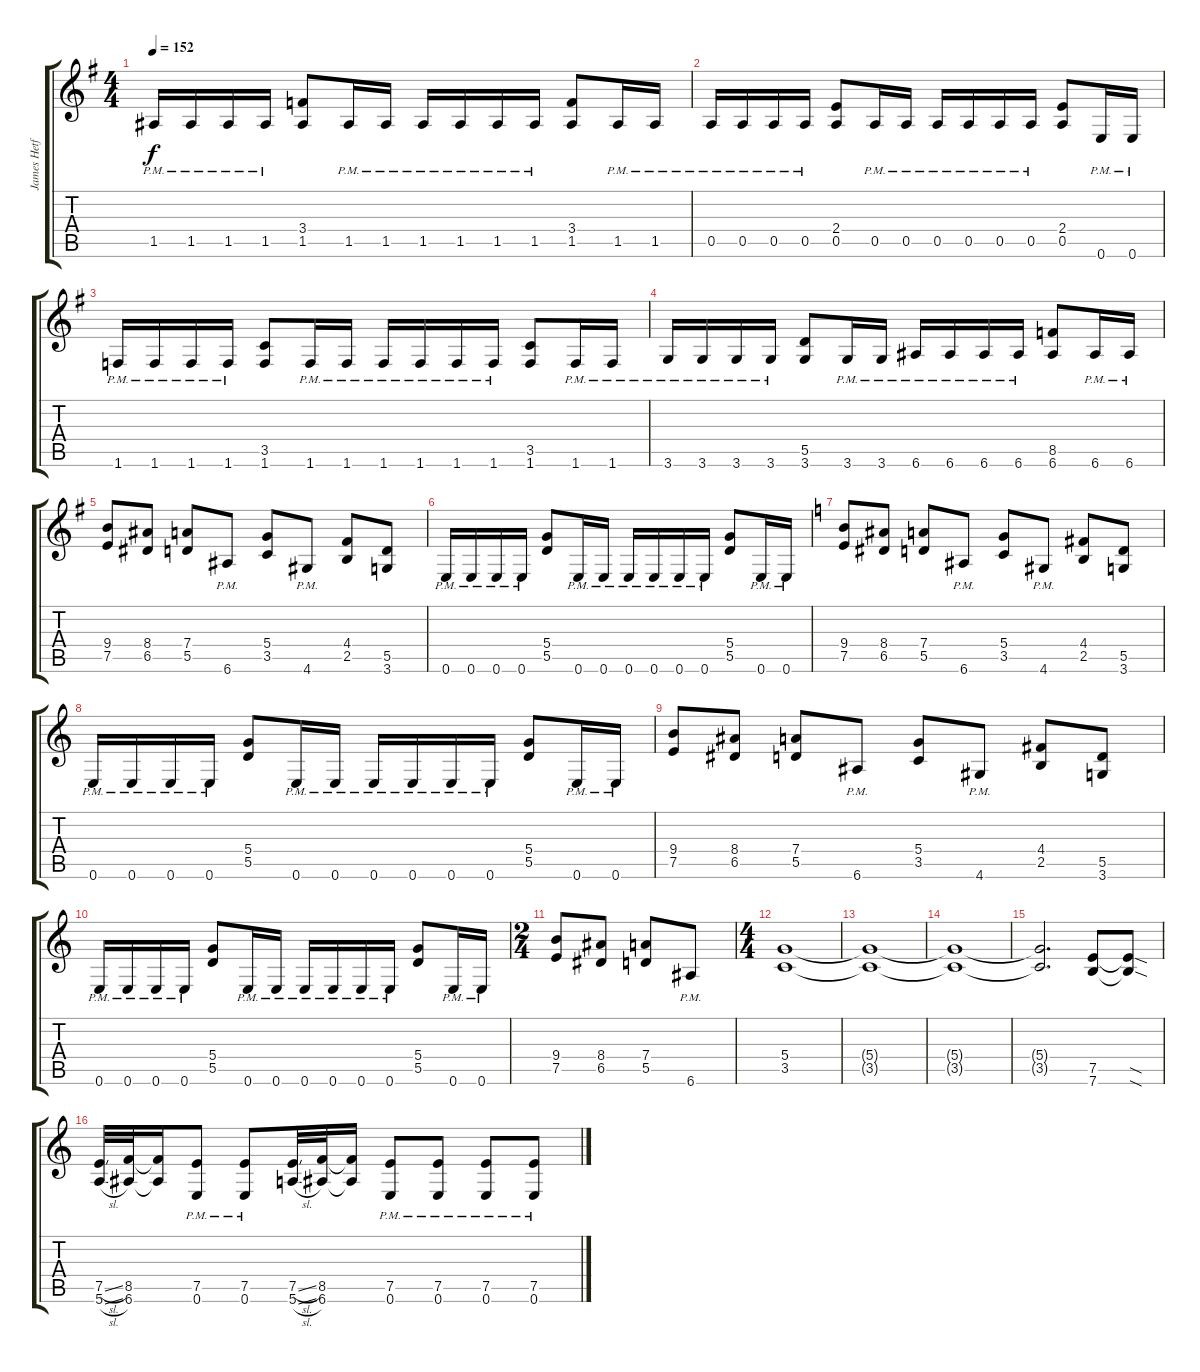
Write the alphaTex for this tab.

\track ("James Hetfield" "James Hetf") {instrument distortionguitar}
\staff {score tabs}
\tuning (E4 B3 G3 D3 A2 E2) {hide}
\ts (4 4)
\tempo 152
\clef g2
\ks g
1.5{pm}.16{dy f} 1.5{pm}.16 1.5{pm}.16 1.5{pm}.16 (3.4 1.5).8 1.5{pm}.16 1.5{pm}.16 1.5{pm}.16 1.5{pm}.16 1.5{pm}.16 1.5{pm}.16 (3.4 1.5).8 1.5{pm}.16 1.5{pm}.16 |
0.5{pm}.16 0.5{pm}.16 0.5{pm}.16 0.5{pm}.16 (2.4 0.5).8 0.5{pm}.16 0.5{pm}.16 0.5{pm}.16 0.5{pm}.16 0.5{pm}.16 0.5{pm}.16 (2.4 0.5).8 0.6{pm}.16 0.6{pm}.16 |
1.6{pm}.16 1.6{pm}.16 1.6{pm}.16 1.6{pm}.16 (3.5 1.6).8 1.6{pm}.16 1.6{pm}.16 1.6{pm}.16 1.6{pm}.16 1.6{pm}.16 1.6{pm}.16 (3.5 1.6).8 1.6{pm}.16 1.6{pm}.16 |
3.6{pm}.16 3.6{pm}.16 3.6{pm}.16 3.6{pm}.16 (5.5 3.6).8 3.6{pm}.16 3.6{pm}.16 6.6{pm}.16 6.6{pm}.16 6.6{pm}.16 6.6{pm}.16 (8.5 6.6).8 6.6{pm}.16 6.6{pm}.16 |
(9.4 7.5).8 (8.4 6.5).8 (7.4 5.5).8 6.6{pm}.8 (5.4 3.5).8 4.6{pm}.8 (4.4 2.5).8 (5.5 3.6).8 |
0.6{pm}.16 0.6{pm}.16 0.6{pm}.16 0.6{pm}.16 (5.4 5.5).8 0.6{pm}.16 0.6{pm}.16 0.6{pm}.16 0.6{pm}.16 0.6{pm}.16 0.6{pm}.16 (5.4 5.5).8 0.6{pm}.16 0.6{pm}.16 |
\ks c
(9.4 7.5).8 (8.4 6.5).8 (7.4 5.5).8 6.6{pm}.8 (5.4 3.5).8 4.6{pm}.8 (4.4 2.5).8 (5.5 3.6).8 |
0.6{pm}.16 0.6{pm}.16 0.6{pm}.16 0.6{pm}.16 (5.4 5.5).8 0.6{pm}.16 0.6{pm}.16 0.6{pm}.16 0.6{pm}.16 0.6{pm}.16 0.6{pm}.16 (5.4 5.5).8 0.6{pm}.16 0.6{pm}.16 |
(9.4 7.5).8 (8.4 6.5).8 (7.4 5.5).8 6.6{pm}.8 (5.4 3.5).8 4.6{pm}.8 (4.4 2.5).8 (5.5 3.6).8 |
0.6{pm}.16 0.6{pm}.16 0.6{pm}.16 0.6{pm}.16 (5.4 5.5).8 0.6{pm}.16 0.6{pm}.16 0.6{pm}.16 0.6{pm}.16 0.6{pm}.16 0.6{pm}.16 (5.4 5.5).8 0.6{pm}.16 0.6{pm}.16 |
\ts (2 4)
(9.4 7.5).8 (8.4 6.5).8 (7.4 5.5).8 6.6{pm}.8 |
\ts (4 4)
(5.4 3.5).1 |
(5.4{t} 3.5{t}).1 |
(5.4{t} 3.5{t}).1 |
(5.4{t} 3.5{t}).2{d} (7.5 7.6).8 (7.5{sod t} 7.6{sod t}).8 |
(7.5{sl} 5.6{sl}).32 (8.5 6.6).32 (8.5{t} 6.6{t}).16 (7.5{pm} 0.6{pm}).8 (7.5{pm} 0.6{pm}).8 (7.5{sl} 5.6{sl}).32 (8.5 6.6).32 (8.5{t} 6.6{t}).16 (7.5{pm} 0.6{pm}).8 (7.5{pm} 0.6{pm}).8 (7.5{pm} 0.6{pm}).8 (7.5{pm} 0.6{pm}).8
